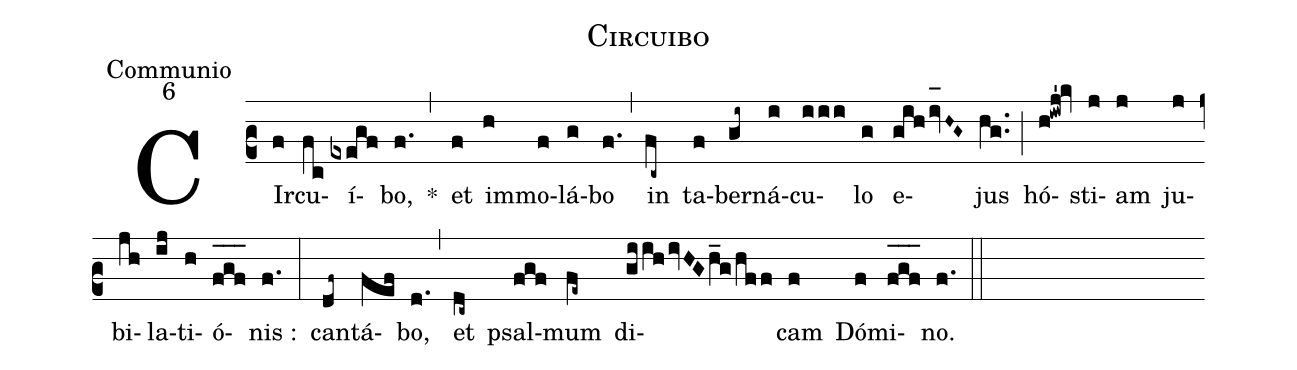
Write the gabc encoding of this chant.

name:Circuibo;
office-part:Communio;
mode:6;
%%
(c2) CIr(f)cu(fc)í(exegf)bo,(f.) *(,) et(f) im(h)mo(f)lá(g)bo(f.) (,) in(fc~) ta(f)ber(gi~)ná(i)cu(iii)lo(g) e(gihiv_[oh:h]H~G~)jus(hg..) (;) hó(h!iwj'!kv)sti(j)am(j) ju(j)bi(jh)la(ij)ti(h)ó(f_[oh:h]g_[oh:h]f_[oh:h])nis :(f.) (:) can(df~)tá(fef)bo,(d.) (,) et(dc~) psal(fgf)mum(fe~) di(giihivHGh_g/hff)cam(f) Dó(f)mi(f_[oh:h]g_[oh:h]f_[oh:h])no.(f.) (::)
